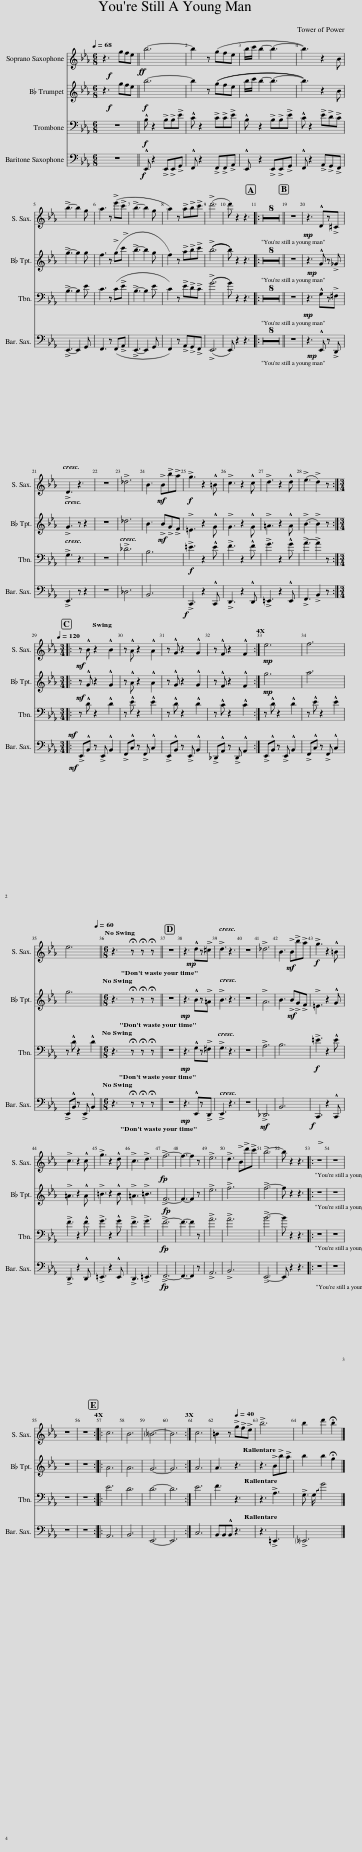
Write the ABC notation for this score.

X:1
%%score 1 2 3 4
L:1/8
Q:1/4=68
M:6/8
I:linebreak $
K:Eb
V:1 treble transpose=-2
V:2 treble transpose=-2
V:3 bass
V:4 treble transpose=-21
V:1
[K:Eb] z3 =agf!f! ||!ff! c'6- | c'2 z (=agf | c'/d'/ c'2- c'3- | c'3) z2 c |$ %5
 !>!c'3- c'2 =a | b3 z (!>!f'!>!d' | !>!c'3- c'2 =a | b2) z !>!b!>!c'!>!d' | (!>!=e'6 | %10
 =e') z2 z3 |: z6 | z6 | z6 | z6 | %15
 z6 | z6 | z6 | z6 || z6 |$ %20
!mp! z3 !^!=Ez!>!^D | !>!=E3 z3 | z6 | !>!e6 | c3!mf! !>!c!>!c'!>!b | %25
!f! !>!=a3 z2 !^!^c | !>!d3 z2 !^!d | !>!=e3 z2 !^!e |$ (!>!f3 !>!=e2) z ::[M:3/4][Q:1/4=120]!mf! z !^!c z2 !^!c2 | %30
 z !^!B z2 !^!B2 | z !^!=A z2 !^!A2 | z !^!G z2 !^!G2 :|!mp! f6 |$ g6 | %35
 f6 ||[M:6/8][Q:1/4=60] z3 !fermata!z !fermata!z !fermata!z || z6 |!mp! z3 !^!=ez!>!^d | !>!=e3 z3 | %40
 z6 | !>!e6 |$ c3!mf! !>!c!>!c'!>!b |!f! !>!=a3 z2 !^!^c | !>!d3 z2 !^!d | %45
 !>!=a3 z2 !^!=e | !>!d3 !>!=e3 | !>!g6- | g3- g2 z | !>!f6 | %50
 !>!=e3 !>!c!>!=e'!>!d' |$ !>!c'6- | c' z2 z3 |: z6 | z6 | %55
 z6 | z6 :: d6 | c6 | !courtesy!=c6- | %60
 c6 :| d6 | ^c2 z[Q:1/4=40] !>!=a!>!g!>!f |$ !>!c'6 | c'2 =e'2 !fermata!c'2 |] %65
V:2
[K:Eb] z3 =agf!f! ||!f! c'6- | c'2 z ((=agf | c'/d'/ c'2- c'3- | c'3)) z2 c |$ %5
 !>!=a3- a2 a | g3 z (!>!=a!>!d' | !>!c'3- c'2 =a | g2) z !>!b!>!c'!>!d' | (((!>!c'6 | %10
 c'))) z2 z3 |: z6 | z6 | z6 | z6 | %15
 z6 | z6 | z6 | z6 || z6 |$ %20
!mp! z3 !^!=A z !>!_A | !>!=A3 z z2 | z6 | e6 | c3!mf! !>!c!>!=A!>!G | %25
 !>!^F3 z2 !^!=A | !>!=A3 z2 !^!A | !>!=B3 z2 !^!B |$ (!>!c3 !>!c2) z ::[M:3/4]!mf! z !^!=A z2 !^!A2 | %30
 z !^!B z2 !^!B2 | z !^!=A z2 !^!A2 | z !^!G z2 !^!G2 :|!mp! =a6 |$ b6 | %35
 =a6 ||[M:6/8] z3 !fermata!z !fermata!z !fermata!z || z6 |!mp! z3 !^!cz!>!=B | !>!c3 z3 | %40
 z6 | !>!B6 |$ c3!mf! !>!c!>!=A!>!G | !>!^F3 z2 !^!=A | !>!=B3 z2 !^!B | %45
 !>!^c3 z2 !^!c | !>!=B3 !>!^c3 | !>!G6- | G3- G2 z | !>!f6 | %50
 !>!g6 |$ !>!g6- | g z2 z3 |: z6 | z6 | %55
 z6 | z6 :: B6 | B6 | =A6- | %60
 A6 :| B6 | B3 z3 |$ z3 !>!c!>!c'!>!b | c'2 c'2 !fermata!=a2 |] %65
V:3
 z6 ||!f! !^!B, z2 !>!B,!>!B,!>!E | !^!C z2 !>!C!>!C!>!E | !^!B, z2 !>!B,!>!B,!>!E | !^!C z2 !>!E!>!D!>!C |$ %5
 !>!B,3- B,2 E | C3 z (C!>!E | !>!B,3- B,2 E | C2) z !>!E!>!D!>!C | ((!>!G6 | %10
 G)) z2 z3 |: z6 | z6 | z6 | z6 | %15
 z6 | z6 | z6 | z6 || z6 |$ %20
!mp! z3 !^!G,z!>!^F, | !>!G,3 z3 | z6 | !>!_D6 | B,6 | %25
!f! !>!=E3 z2 !^!E | !>!F3 z2 !^!F | !>!G3 z2 !^!G |$ !>!A3- !>!A2 z ::[M:3/4]!mf! z !^!D z2 !^!D2 | %30
 z !^!E z2 !^!E2 | z !^!D z2 !^!D2 | z !^!C z2 !^!C2 :| z !^!D z2 !^!D2 |$ z !^!E z2 !^!E2 | %35
 z !^!D z2 !^!D2 ||[M:6/8] z3 !fermata!z !fermata!z !fermata!z || z6 |!mp! z3 !^!G,z!>!^F, | !>!G,3 z3 | %40
 z6 | !>!A,6 |$ B,6 |!f! !>!=E3 z2 !^!E | !>!F3 z2 !^!F | %45
 !>!G3 z2 !^!G | !>!F3 !>!G3 | !>!F6- | F3- F2 z | !>!A6 | %50
 !>!A6 |$ !>!B6- | B z2 z3 |: z6 | z6 | %55
 z6 | z6 :: E6 | D6 | D6- | %60
 D6 :| E6 | F3 z3 |$ z3 !>!A,3 | !>!G,3/2 !~(!G,/ !~)!G4 |] %65
V:4
 z6 ||!f! !^!C z2 !>!C!>!C!>!=E | !^!D z2 !>!D!>!D!>!F | !^!C z2 !>!C!>!C!>!=E | !^!D z2 !>!F!>!=E!>!D |$ %5
 !>!C3- C2 =E | D3 z (D!>!F | !>!C3- C2 =E | D2) z !>!F!>!=E!>!D | (!>!C6 | %10
 C) z2 z3 |: z6 | z6 | z6 | z6 | %15
 z6 | z6 | z6 | z6 || z6 |$ %20
!mp! z3 !^!C z !>!=B, | !>!C3 z z2 | z6 | B6 | G6 | %25
!f! !>!=A,3 z2 !^!A, | !>!=B,3 z2 !^!B, | !>!^C3 z2 !^!C |$ !>!D3 !>!G2 z ::[M:3/4]!mf! !>!C!^!G z !>!C !^!G2 | %30
 !>!D!^!=A z !>!D !^!A2 | !>!C!^!G z !>!C !^!G2 | !>!B,!^!F z !>!B, !^!F2 :| !>!C!^!G z !>!C !^!G2 |$ !>!D!^!=A z !>!D !^!A2 | %35
 !>!C!^!G z !>!C !^!G2 ||[M:6/8] z3 !fermata!z !fermata!z !fermata!z || z6 |!mp! z3 !^!Cz!>!=B, | !>!C3 z3 | %40
 z6 |!mf! !>!B,6 |$ G6 |!f! !>!=A,3 z2 !^!A, | !>!=B,3 z2 !^!B, | %45
 !>!^C3 z2 !^!C | !>!=B,3 !>!^C3 | !>!D6- | D3- D2 z | !>!F6 | %50
 !>!G6 |$ !>!C6- | C z2 z3 |: z6 | z6 | %55
 z6 | z6 :: F6 | G6 | C6- | %60
 C6 :| =A6 | GG!^!G z3 |$ z3 !>!^C3 | !>!!courtesy!=C6 |] %65
